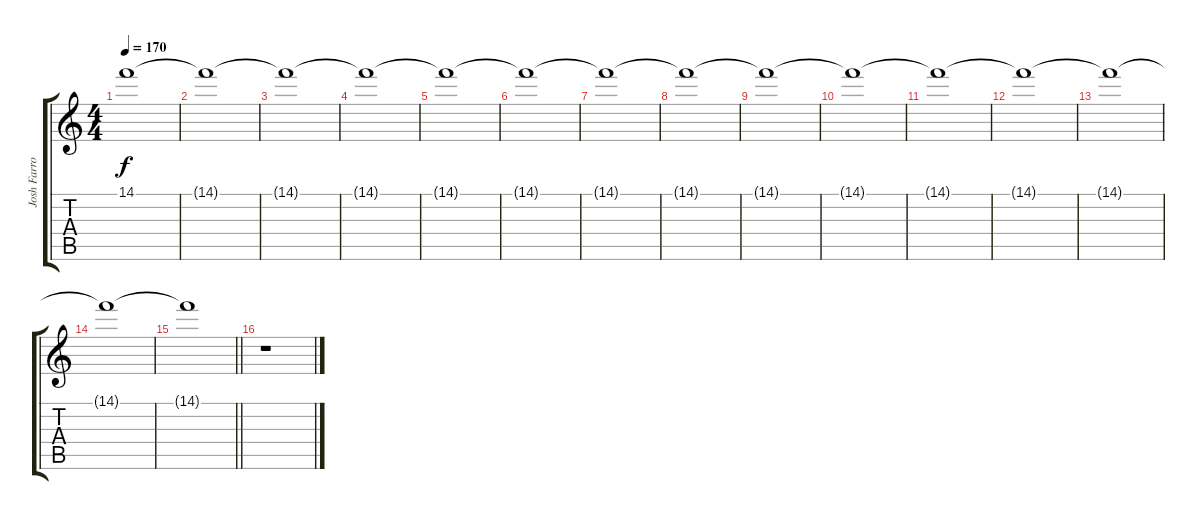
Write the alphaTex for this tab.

\track ("Josh Farro (Overdub Guitar)" "Josh Farro") {instrument overdrivenguitar}
\staff {score tabs}
\tuning (Eb4 Bb3 Gb3 Db3 Ab2 Db2) {hide}
\ts (4 4)
\tempo 170
\clef g2
\ks c
14.1{t}.1{dy f} |
14.1{t}.1 |
14.1{t}.1 |
14.1{t}.1 |
14.1{t}.1 |
14.1{t}.1 |
14.1{t}.1 |
14.1{t}.1 |
14.1{t}.1 |
14.1{t}.1 |
14.1{t}.1 |
14.1{t}.1 |
14.1{t}.1 |
14.1{t}.1 |
\barLineRight lightlight
14.1{t}.1 |
r.1
